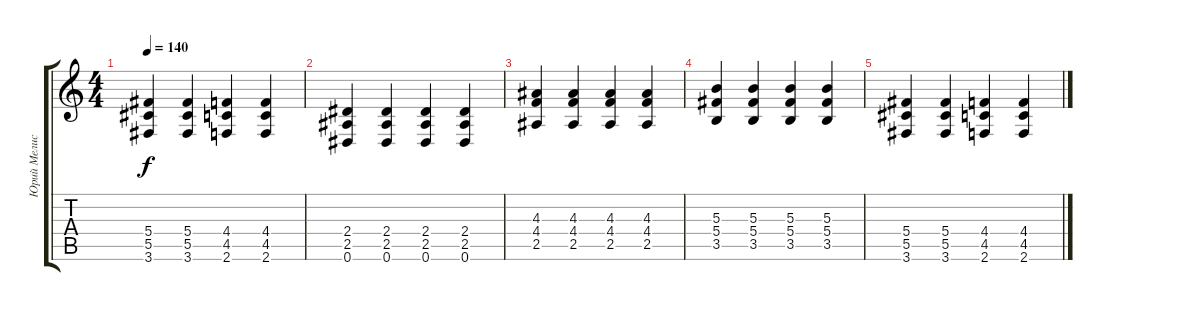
\track ("Юрий Мелисов" "Юрий Мелис") {instrument distortionguitar}
\staff {score tabs}
\tuning (Eb4 Bb3 Gb3 Db3 Ab2 Eb2) {hide}
\ts (4 4)
\tempo 140
\clef g2
\ks c
(5.4 5.5 3.6).4{dy f} (5.4 5.5 3.6).4 (4.4 4.5 2.6).4 (4.4 4.5 2.6).4 |
(2.4 2.5 0.6).4{volume 0} (2.4 2.5 0.6).4 (2.4 2.5 0.6).4 (2.4 2.5 0.6).4 |
(4.3 4.4 2.5).4 (4.3 4.4 2.5).4 (4.3 4.4 2.5).4 (4.3 4.4 2.5).4 |
(5.3 5.4 3.5).4 (5.3 5.4 3.5).4 (5.3 5.4 3.5).4 (5.3 5.4 3.5).4 |
(5.4 5.5 3.6).4 (5.4 5.5 3.6).4 (4.4 4.5 2.6).4 (4.4 4.5 2.6).4
